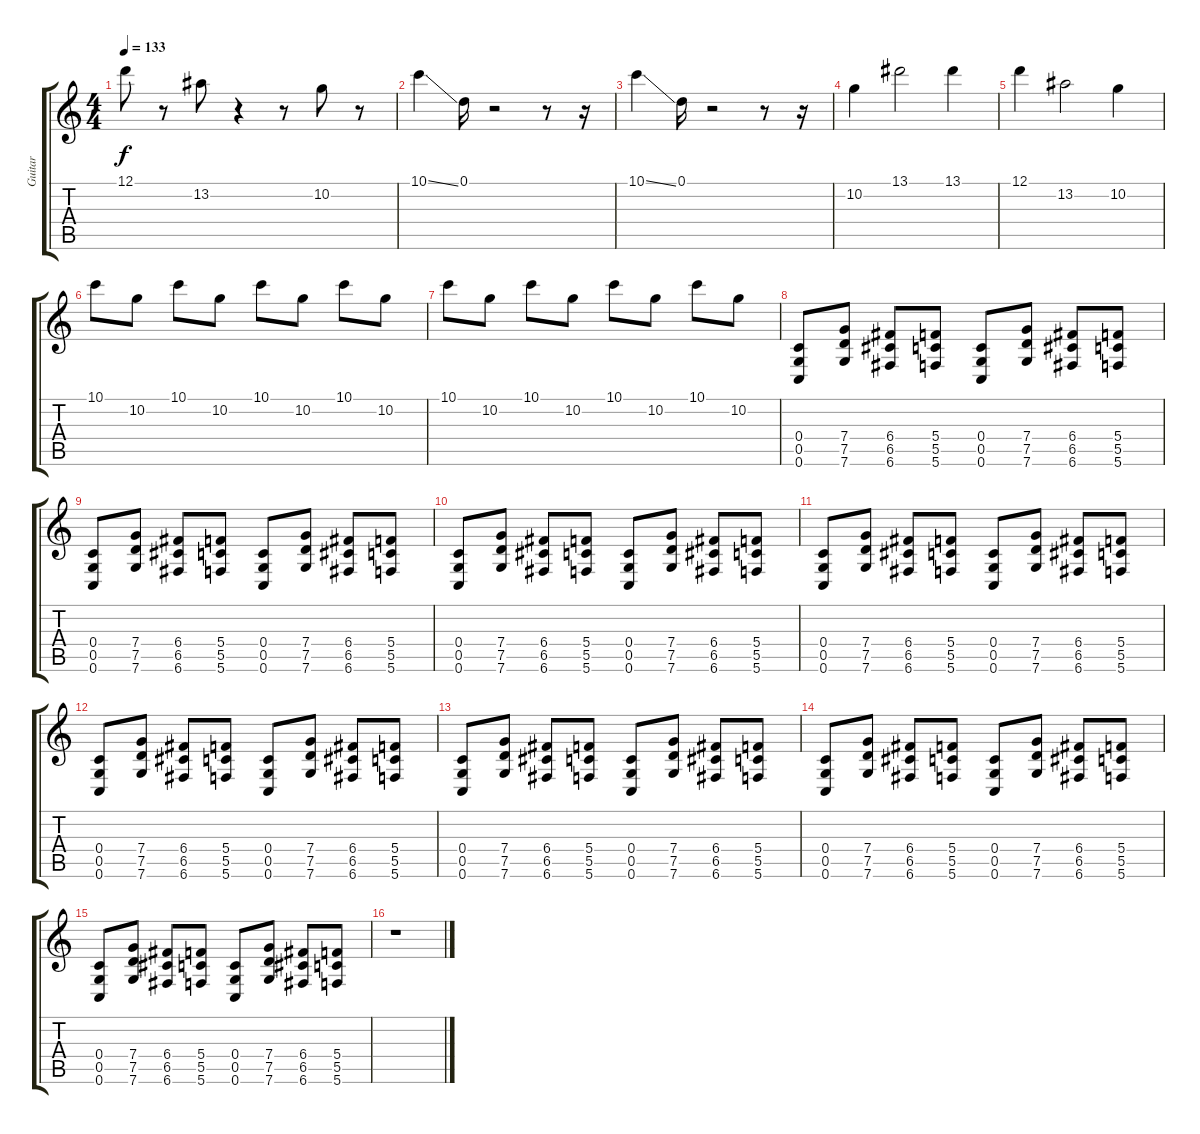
\track ("Guitar" "Guitar") {instrument distortionguitar}
\staff {score tabs}
\tuning (D4 A3 F3 C3 G2 C2) {hide}
\ts (4 4)
\tempo 133
\clef g2
\ks c
12.1.8{dy f} r.8 13.2.8 r.4 r.8 10.2.8 r.8 |
10.1{ss}.4 0.1.16 r.2 r.8 r.16 |
10.1{ss}.4 0.1.16 r.2 r.8 r.16 |
10.2.4 13.1.2 13.1.4 |
12.1.4 13.2.2 10.2.4 |
10.1.8 10.2.8 10.1.8 10.2.8 10.1.8 10.2.8 10.1.8 10.2.8 |
10.1.8 10.2.8 10.1.8 10.2.8 10.1.8 10.2.8 10.1.8 10.2.8 |
(0.4 0.5 0.6).8 (7.4 7.5 7.6).8 (6.4 6.5 6.6).8 (5.4 5.5 5.6).8 (0.4 0.5 0.6).8 (7.4 7.5 7.6).8 (6.4 6.5 6.6).8 (5.4 5.5 5.6).8 |
(0.4 0.5 0.6).8 (7.4 7.5 7.6).8 (6.4 6.5 6.6).8 (5.4 5.5 5.6).8 (0.4 0.5 0.6).8 (7.4 7.5 7.6).8 (6.4 6.5 6.6).8 (5.4 5.5 5.6).8 |
(0.4 0.5 0.6).8 (7.4 7.5 7.6).8 (6.4 6.5 6.6).8 (5.4 5.5 5.6).8 (0.4 0.5 0.6).8 (7.4 7.5 7.6).8 (6.4 6.5 6.6).8 (5.4 5.5 5.6).8 |
(0.4 0.5 0.6).8 (7.4 7.5 7.6).8 (6.4 6.5 6.6).8 (5.4 5.5 5.6).8 (0.4 0.5 0.6).8 (7.4 7.5 7.6).8 (6.4 6.5 6.6).8 (5.4 5.5 5.6).8 |
(0.4 0.5 0.6).8 (7.4 7.5 7.6).8 (6.4 6.5 6.6).8 (5.4 5.5 5.6).8 (0.4 0.5 0.6).8 (7.4 7.5 7.6).8 (6.4 6.5 6.6).8 (5.4 5.5 5.6).8 |
(0.4 0.5 0.6).8 (7.4 7.5 7.6).8 (6.4 6.5 6.6).8 (5.4 5.5 5.6).8 (0.4 0.5 0.6).8 (7.4 7.5 7.6).8 (6.4 6.5 6.6).8 (5.4 5.5 5.6).8 |
(0.4 0.5 0.6).8 (7.4 7.5 7.6).8 (6.4 6.5 6.6).8 (5.4 5.5 5.6).8 (0.4 0.5 0.6).8 (7.4 7.5 7.6).8 (6.4 6.5 6.6).8 (5.4 5.5 5.6).8 |
(0.4 0.5 0.6).8 (7.4 7.5 7.6).8 (6.4 6.5 6.6).8 (5.4 5.5 5.6).8 (0.4 0.5 0.6).8 (7.4 7.5 7.6).8 (6.4 6.5 6.6).8 (5.4 5.5 5.6).8 |
r.1
